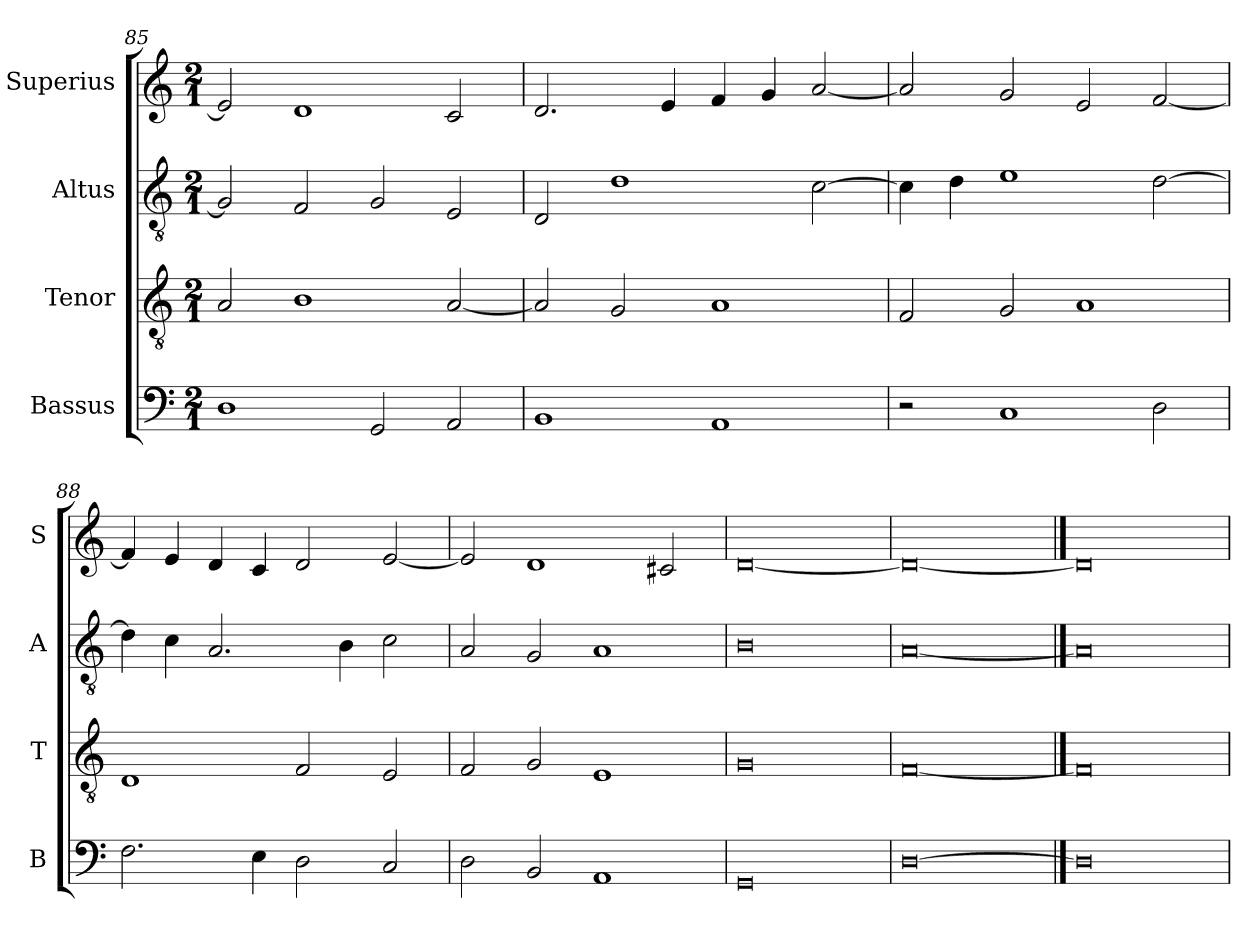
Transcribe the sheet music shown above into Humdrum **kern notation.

**kern	**kern	**kern	**kern
*part4	*part3	*part2	*part1
*staff4	*staff3	*staff2	*staff1
*I"Bassus	*I"Tenor	*I"Altus	*I"Superius
*I'B	*I'T	*I'A	*I'S
*clefF4	*clefGv2	*clefGv2	*clefG2
*k[]	*k[]	*k[]	*k[]
*C:	*C:	*C:	*C:
*M2/1	*M2/1	*M2/1	*M2/1
=85	=85	=85	=85
1D	2A	2G]	2e]
.	1B	2F	1d
2GG	.	2G	.
2AA	[2A	2E	2c
=86	=86	=86	=86
1BB	2A]	2D	2.d
.	2G	1d	.
.	.	.	4e
1AA	1A	.	4f
.	.	.	4g
.	.	[2c	[2a
=87	=87	=87	=87
2r	2F	4c]	2a]
.	.	4d	.
1C	2G	1e	2g
.	1A	.	2e
2D	.	[2d	[2f
=88	=88	=88	=88
2.F	1D	4d]	4f]
.	.	4c	4e
.	.	2.A	4d
4E	.	.	4c
2D	2F	.	2d
.	.	4B	.
2C	2E	2c	[2e
=89	=89	=89	=89
2D	2F	2A	2e]
2BB	2G	2G	1d
1AA	1E	1A	.
.	.	.	2c#X
=90	=90	=90	=90
0GG	0G	0B	[0d
=91	=91	=91	=91
[0D	[0F	[0A	0d_
==92	==92	==92	==92
0D]	0F]	0A]	0d]
=	=	=	=
*-	*-	*-	*-
